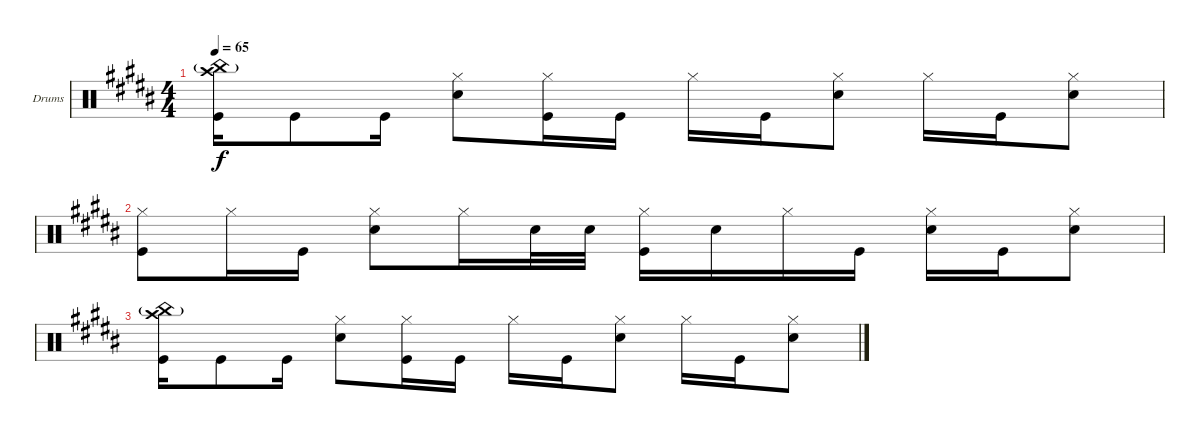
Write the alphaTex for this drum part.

\bracketExtendMode groupsimilarinstruments
\firstSystemTrackNameOrientation horizontal
\otherSystemsTrackNameOrientation horizontal
\track ("Drumkit" "Drums") {multiBarRest instrument percussion}
\staff {score}
\articulation defaults
\ts (4 4)
\tempo 65
\clef neutral
\ks g#minor
("China (hit)"{g} "Crash high (hit)" "Kick (hit)").16{dy f} "Kick (hit)".8 "Kick (hit)".16 ("Snare (hit) 2" "Hi-Hat (closed)").8 ("Kick (hit)" "Hi-Hat (closed)").16 "Kick (hit)".16 "Hi-Hat (closed)".16 "Kick (hit)".16 ("Snare (hit) 2" "Hi-Hat (closed)").8 "Hi-Hat (closed)".16 "Kick (hit)".16 ("Snare (hit) 2" "Hi-Hat (closed)").8 |
("Kick (hit)" "Hi-Hat (closed)").8 "Hi-Hat (closed)".16 "Kick (hit)".16 ("Snare (hit) 2" "Hi-Hat (closed)").8 "Hi-Hat (closed)".16 "Snare (hit) 2".32 "Snare (hit) 2".32 ("Kick (hit)" "Hi-Hat (closed)").16 "Snare (hit) 2".16 "Hi-Hat (closed)".16 "Kick (hit)".16 ("Snare (hit) 2" "Hi-Hat (closed)").16 "Kick (hit)".16 ("Snare (hit) 2" "Hi-Hat (closed)").8 |
("China (hit)"{g} "Crash high (hit)" "Kick (hit)").16 "Kick (hit)".8 "Kick (hit)".16 ("Snare (hit) 2" "Hi-Hat (closed)").8 ("Kick (hit)" "Hi-Hat (closed)").16 "Kick (hit)".16 "Hi-Hat (closed)".16 "Kick (hit)".16 ("Snare (hit) 2" "Hi-Hat (closed)").8 "Hi-Hat (closed)".16 "Kick (hit)".16 ("Snare (hit) 2" "Hi-Hat (closed)").8
